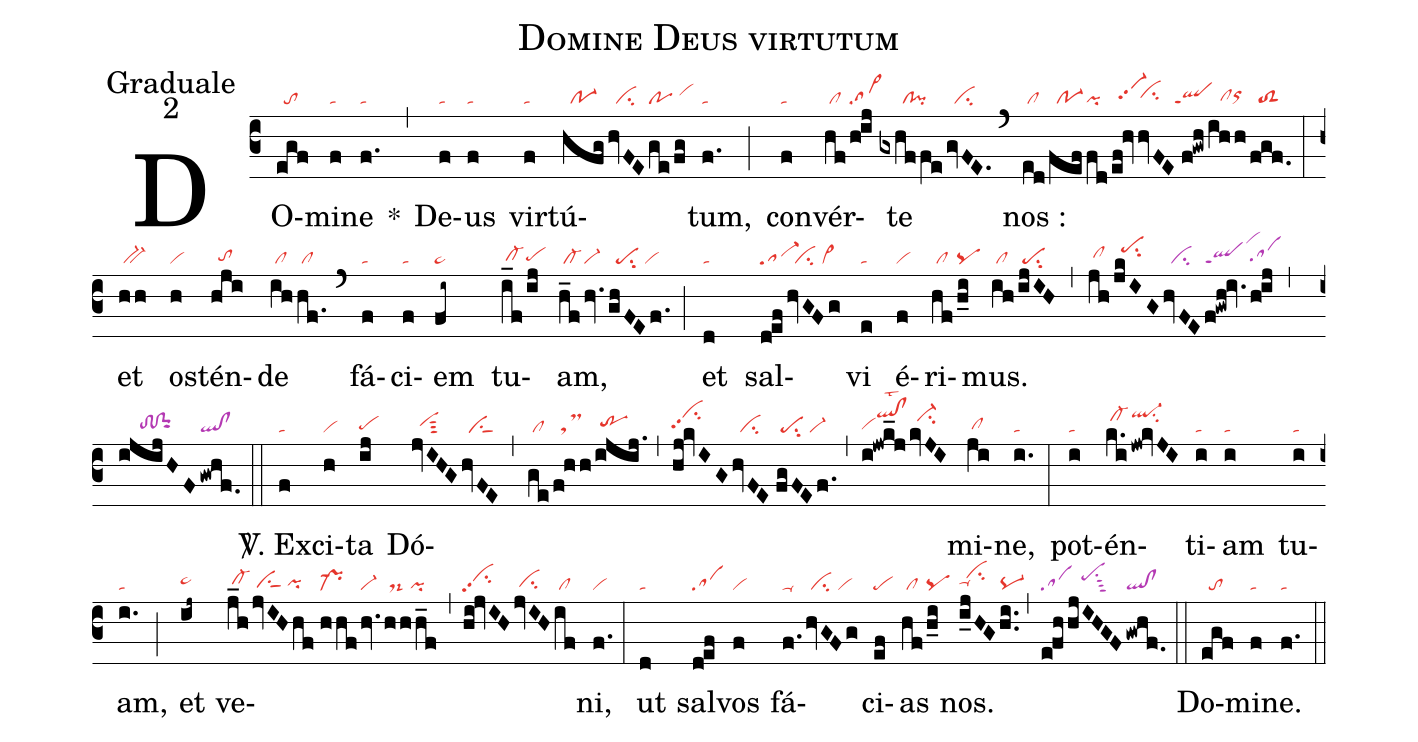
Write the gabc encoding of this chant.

name:Domine Deus virtutum;
office-part:Graduale;
mode:2;
nabc-lines:1;
%%
(c3) DO(egf|//to)mi(f|ta)ne(f.|ta) *(,) De(f|ta)us(f|ta) vir(f|ta)tú(hfg|//po-1|hvFE|//ci|ge/fg|po/vihi)tum,(f.|ta) (;)
con(f|ta)vér(hf|/cl|/hij|sa>)te(gxhffe|//////cl!pi|gvFE.|//ci) (`) nos :(ed|/cl|/fef|//po-1|fd|pi|/ef!hvvFE|//vi-hhpp2``cihh|//f!gwh|``qlppt1|/ihh|///clhgorhh|/fgf.|//toS2) (:)
et(hh|/bv-) os(h|vi)tén(hji|//tohg)de(ih|/cl|hf.|/cl) (`) fá(f|ta)ci(f|ta)em(fi~|pe~) tu(i_f|/cl-hg|/ij|pehg)am,(h_f|/cl-|hv.|vi-|ghFEf.|//pesu2/vi) (;)
et(d|ta) sal(def|sa-|hvGFg|//ci/vi>)vi(e|ta) é(f|vi)ri(hf|/cl|/h_i|pq)mus.(ih|/cl|/ijIH|/pesu2) (,) (jh|/clhh|/jkIG[nv:\definecolor{gregoriocolor}{RGB}{180,57,179}]|//pehjsu2|hvFE|//ci|/f!gwh!iv.|qlppt1vihm|h!ij|sahg) (,) (ijijHF|/////tohg!ciGhg|gwhf.[nv:\definecolor{gregoriocolor}{RGB}{229,53,44}]|ql!cl) (::)

<sp>V/</sp>. Ex(f|ta)ci(h|vi)ta(ij|pehg) Dó(jvIHG|//vihhsut3|hvFE|//ciS)(,)(ge|/cl|/f!hh|//tsM|/ijij.|/trhh)(,)(hj!kvIG|vihkpp2su2|hvFE|//ci|//fgFEf.|/pesu2/vi-)(,)(i!jwk_j|vihgqlhk!clhklst2|kvJI|//ci-hj)mi(ji|/clhg)ne,(i.|ta) (:)
pot(i|ta)én(k.i|/cl-hj|!jw!kvJI|ql-hksu2)ti(i|ta)am(i|ta) tu(i|ta)am,(i.|ta) (;)
et(ij~|pe~hh) ve(j_h|/cl-hh|jvIHhf|/ciShg/pihg|//hhf|pr-|hv.|vi-|hhh_f|/ds-/pi)(,)(hi!jvIH|vihipp2su2|jvIH|/cihg|if|/cl)ni,(f.|vi) (:)
ut(d|ta) sal(def|sa)vos(f|vi) fá(f.|ta-|hvGFg|/ci/vi)ci(ef|pe)as(hf|/cl|/h_i|pq) nos.(i_jHG|ta-hh`cihj|hi..[nv:\definecolor{gregoriocolor}{RGB}{180,57,179}]|pq-) (,)(e!fh|sa|/hjIHGF|///pehisu1sut3|gwhf.[nv:\definecolor{gregoriocolor}{RGB}{229,53,44}]|ql!cl) (::)

Do(egf|//to)mi(f|ta)ne.(f.|ta)  (::)
